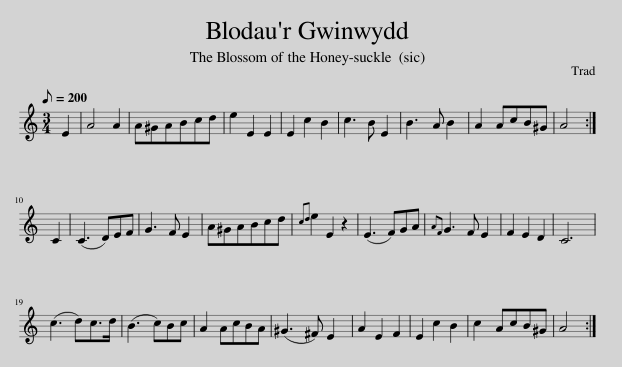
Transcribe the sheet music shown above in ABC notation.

X:1
L:1/8
Q:1/8=200
M:3/4
I:linebreak $
K:C
V:1 treble
V:1
 E2 | A4 A2 | A^GABcd | e2 E2 E2 | E2 c2 B2 | %5
 c3 B E2 | B3 A B2 | A2 AcB^G | A4 :|$ C2 | %10
 (C3 D)EF | G3 F E2 | A^GABcd |{cd} e2 E2 z2 | (E3 F)GA | %15
{AF} G3 F E2 | F2 E2 D2 | C6 |$ (c3 d)c>d | (B3 c)Bc | %20
 A2 AcBA | (^G3 ^F) E2 | A2 E2 F2 | E2 c2 B2 | c2 AcB^G | %25
 A4 :| %26
